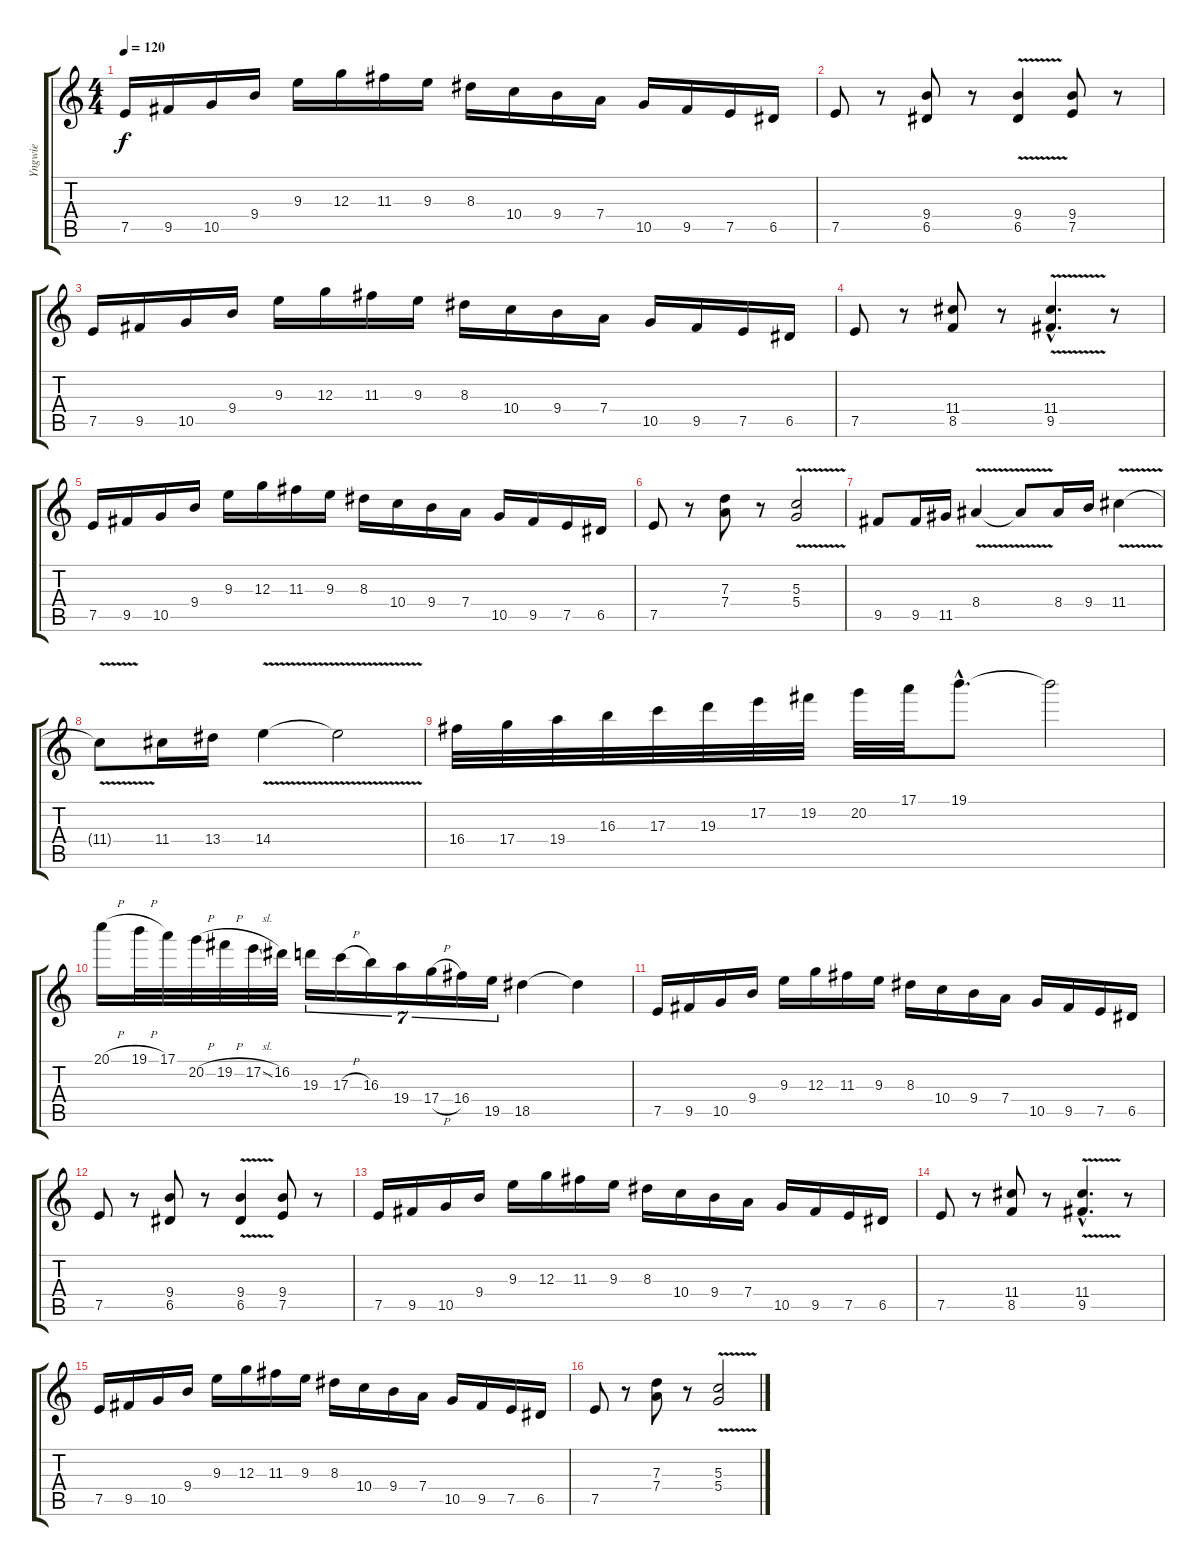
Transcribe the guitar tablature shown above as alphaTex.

\track ("Yngwie" "Yngwie") {instrument distortionguitar}
\staff {score tabs}
\tuning (E4 B3 G3 D3 A2 E2) {hide}
\ts (4 4)
\tempo 120
\clef g2
\ks c
7.5.16{dy f instrument distortionguitar} 9.5.16 10.5.16 9.4.16 9.3.16 12.3.16 11.3.16 9.3.16 8.3.16 10.4.16 9.4.16 7.4.16 10.5.16 9.5.16 7.5.16 6.5.16 |
7.5.8 r.8 (9.4 6.5).8 r.8 (9.4{v} 6.5{v}).4 (9.4 7.5).8 r.8 |
7.5.16 9.5.16 10.5.16 9.4.16 9.3.16 12.3.16 11.3.16 9.3.16 8.3.16 10.4.16 9.4.16 7.4.16 10.5.16 9.5.16 7.5.16 6.5.16 |
7.5.8 r.8 (11.4 8.5).8 r.8 (11.4{v hac} 9.5{v hac}).4{d} r.8 |
7.5.16 9.5.16 10.5.16 9.4.16 9.3.16 12.3.16 11.3.16 9.3.16 8.3.16 10.4.16 9.4.16 7.4.16 10.5.16 9.5.16 7.5.16 6.5.16 |
7.5.8 r.8 (7.3 7.4).8 r.8 (5.3 5.4{v}).2 |
9.5.8 9.5.16 11.5.16 8.4{v}.4 8.4{t}.8 8.4.16 9.4.16 11.4{v}.4 |
11.4{t}.8 11.4.16 13.4.16 14.4{v}.4 14.4{t}.2 |
16.4.32 17.4.32 19.4.32 16.3.32 17.3.32 19.3.32 17.2.32 19.2.32 20.2.32 17.1.32 19.1{hac}.8{d} 19.1{t}.2 |
20.1{h}.16 19.1{h}.32 17.1.32 20.2{h}.32 19.2{h}.32 17.2{sl}.32 16.2.32 19.3.16{tu (7 4)} 17.3{h}.16{tu (7 4)} 16.3.16{tu (7 4)} 19.4.16{tu (7 4)} 17.4{h}.16{tu (7 4)} 16.4.16{tu (7 4)} 19.5.16{tu (7 4)} 18.5.4 18.5{t}.4 |
7.5.16 9.5.16 10.5.16 9.4.16 9.3.16 12.3.16 11.3.16 9.3.16 8.3.16 10.4.16 9.4.16 7.4.16 10.5.16 9.5.16 7.5.16 6.5.16 |
7.5.8 r.8 (9.4 6.5).8 r.8 (9.4{v} 6.5{v}).4 (9.4 7.5).8 r.8 |
7.5.16 9.5.16 10.5.16 9.4.16 9.3.16 12.3.16 11.3.16 9.3.16 8.3.16 10.4.16 9.4.16 7.4.16 10.5.16 9.5.16 7.5.16 6.5.16 |
7.5.8 r.8 (11.4 8.5).8 r.8 (11.4{v hac} 9.5{v hac}).4{d} r.8 |
7.5.16 9.5.16 10.5.16 9.4.16 9.3.16 12.3.16 11.3.16 9.3.16 8.3.16 10.4.16 9.4.16 7.4.16 10.5.16 9.5.16 7.5.16 6.5.16 |
7.5.8 r.8 (7.3 7.4).8 r.8 (5.3 5.4{v}).2
